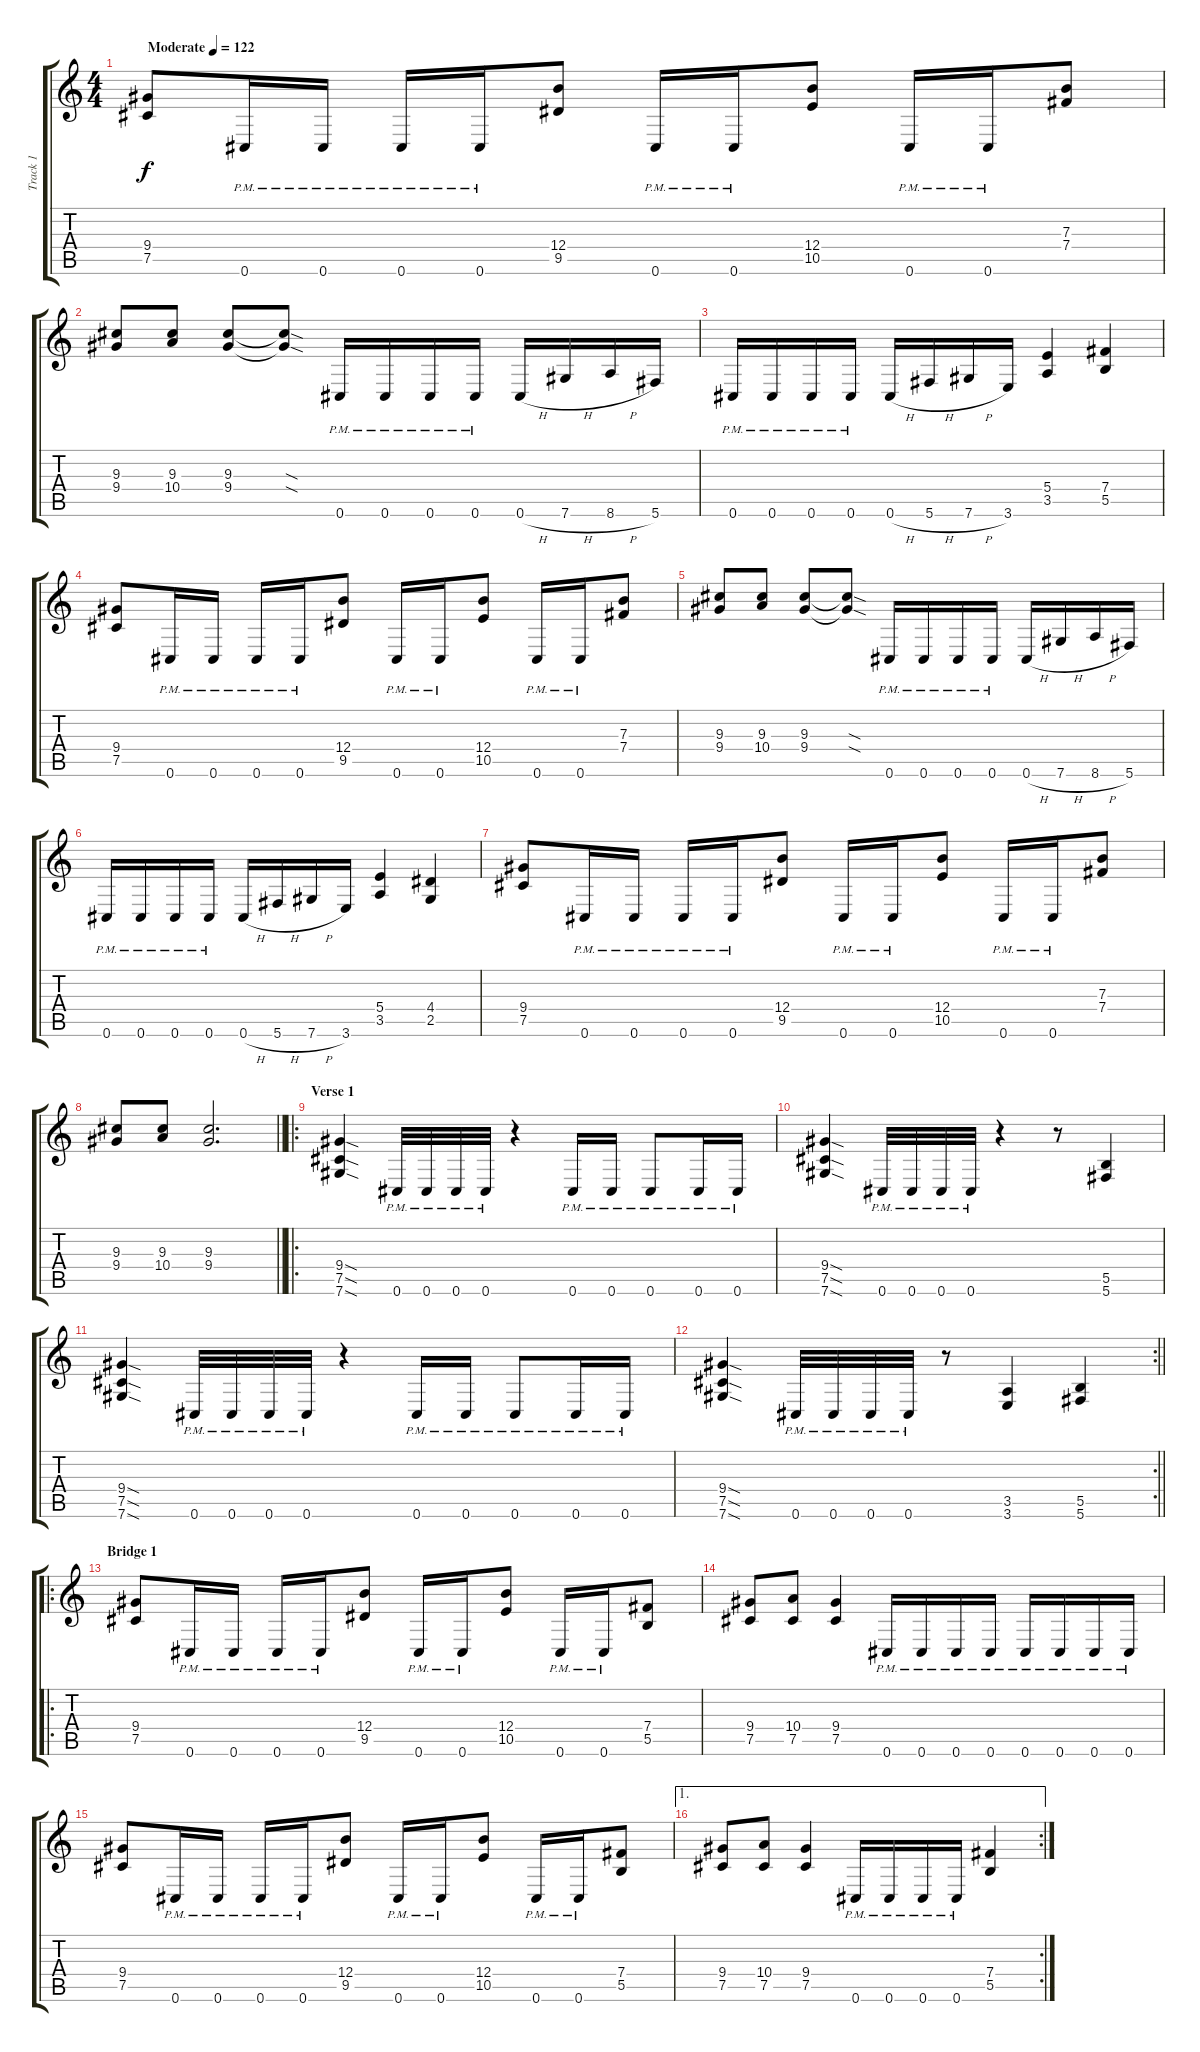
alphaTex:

\track ("Track 1" "Track 1") {instrument distortionguitar}
\staff {score tabs}
\tuning (Db4 Ab3 E3 B2 Gb2 Db2) {hide}
\ts (4 4)
\tempo (122 "Moderate")
\clef g2
\ks c
(9.4 7.5).8{dy f instrument distortionguitar} 0.6{pm}.16 0.6{pm}.16 0.6{pm}.16 0.6{pm}.16 (12.4 9.5).8 0.6{pm}.16 0.6{pm}.16 (12.4 10.5).8 0.6{pm}.16 0.6{pm}.16 (7.3 7.4).8 |
(9.3 9.4).8 (9.3 10.4).8 (9.3 9.4).8 (9.3{sod t} 9.4{sod t}).8 0.6{pm}.16 0.6{pm}.16 0.6{pm}.16 0.6{pm}.16 0.6{h}.16 7.6{h}.16 8.6{h}.16 5.6.16 |
0.6{pm}.16 0.6{pm}.16 0.6{pm}.16 0.6{pm}.16 0.6{h}.16 5.6{h}.16 7.6{h}.16 3.6.16 (5.4 3.5).4 (7.4 5.5).4 |
(9.4 7.5).8 0.6{pm}.16 0.6{pm}.16 0.6{pm}.16 0.6{pm}.16 (12.4 9.5).8 0.6{pm}.16 0.6{pm}.16 (12.4 10.5).8 0.6{pm}.16 0.6{pm}.16 (7.3 7.4).8 |
(9.3 9.4).8 (9.3 10.4).8 (9.3 9.4).8 (9.3{sod t} 9.4{sod t}).8 0.6{pm}.16 0.6{pm}.16 0.6{pm}.16 0.6{pm}.16 0.6{h}.16 7.6{h}.16 8.6{h}.16 5.6.16 |
0.6{pm}.16 0.6{pm}.16 0.6{pm}.16 0.6{pm}.16 0.6{h}.16 5.6{h}.16 7.6{h}.16 3.6.16 (5.4 3.5).4 (4.4 2.5).4 |
(9.4 7.5).8 0.6{pm}.16 0.6{pm}.16 0.6{pm}.16 0.6{pm}.16 (12.4 9.5).8 0.6{pm}.16 0.6{pm}.16 (12.4 10.5).8 0.6{pm}.16 0.6{pm}.16 (7.3 7.4).8 |
\barLineRight lightlight
(9.3 9.4).8 (9.3 10.4).8 (9.3 9.4).2{d} |
\ro
\section ("" "Verse 1")
(9.4{sod} 7.5{sod} 7.6{sod}).4 0.6{pm}.32 0.6{pm}.32 0.6{pm}.32 0.6{pm}.32 r.4 0.6{pm}.16 0.6{pm}.16 0.6{pm}.8 0.6{pm}.16 0.6{pm}.16 |
(9.4{sod} 7.5{sod} 7.6{sod}).4 0.6{pm}.32 0.6{pm}.32 0.6{pm}.32 0.6{pm}.32 r.4 r.8 (5.5 5.6).4 |
(9.4{sod} 7.5{sod} 7.6{sod}).4 0.6{pm}.32 0.6{pm}.32 0.6{pm}.32 0.6{pm}.32 r.4 0.6{pm}.16 0.6{pm}.16 0.6{pm}.8 0.6{pm}.16 0.6{pm}.16 |
\rc 2
\barLineRight lightlight
(9.4{sod} 7.5{sod} 7.6{sod}).4 0.6{pm}.32 0.6{pm}.32 0.6{pm}.32 0.6{pm}.32 r.8 (3.5 3.6).4 (5.5 5.6).4 |
\ro
\section ("" "Bridge 1")
(9.4 7.5).8 0.6{pm}.16 0.6{pm}.16 0.6{pm}.16 0.6{pm}.16 (12.4 9.5).8 0.6{pm}.16 0.6{pm}.16 (12.4 10.5).8 0.6{pm}.16 0.6{pm}.16 (7.4 5.5).8 |
(9.4 7.5).8 (10.4 7.5).8 (9.4 7.5).4 0.6{pm}.16 0.6{pm}.16 0.6{pm}.16 0.6{pm}.16 0.6{pm}.16 0.6{pm}.16 0.6{pm}.16 0.6{pm}.16 |
(9.4 7.5).8 0.6{pm}.16 0.6{pm}.16 0.6{pm}.16 0.6{pm}.16 (12.4 9.5).8 0.6{pm}.16 0.6{pm}.16 (12.4 10.5).8 0.6{pm}.16 0.6{pm}.16 (7.4 5.5).8 |
\ae 1
\rc 2
(9.4 7.5).8 (10.4 7.5).8 (9.4 7.5).4 0.6{pm}.16 0.6{pm}.16 0.6{pm}.16 0.6{pm}.16 (7.4 5.5).4
